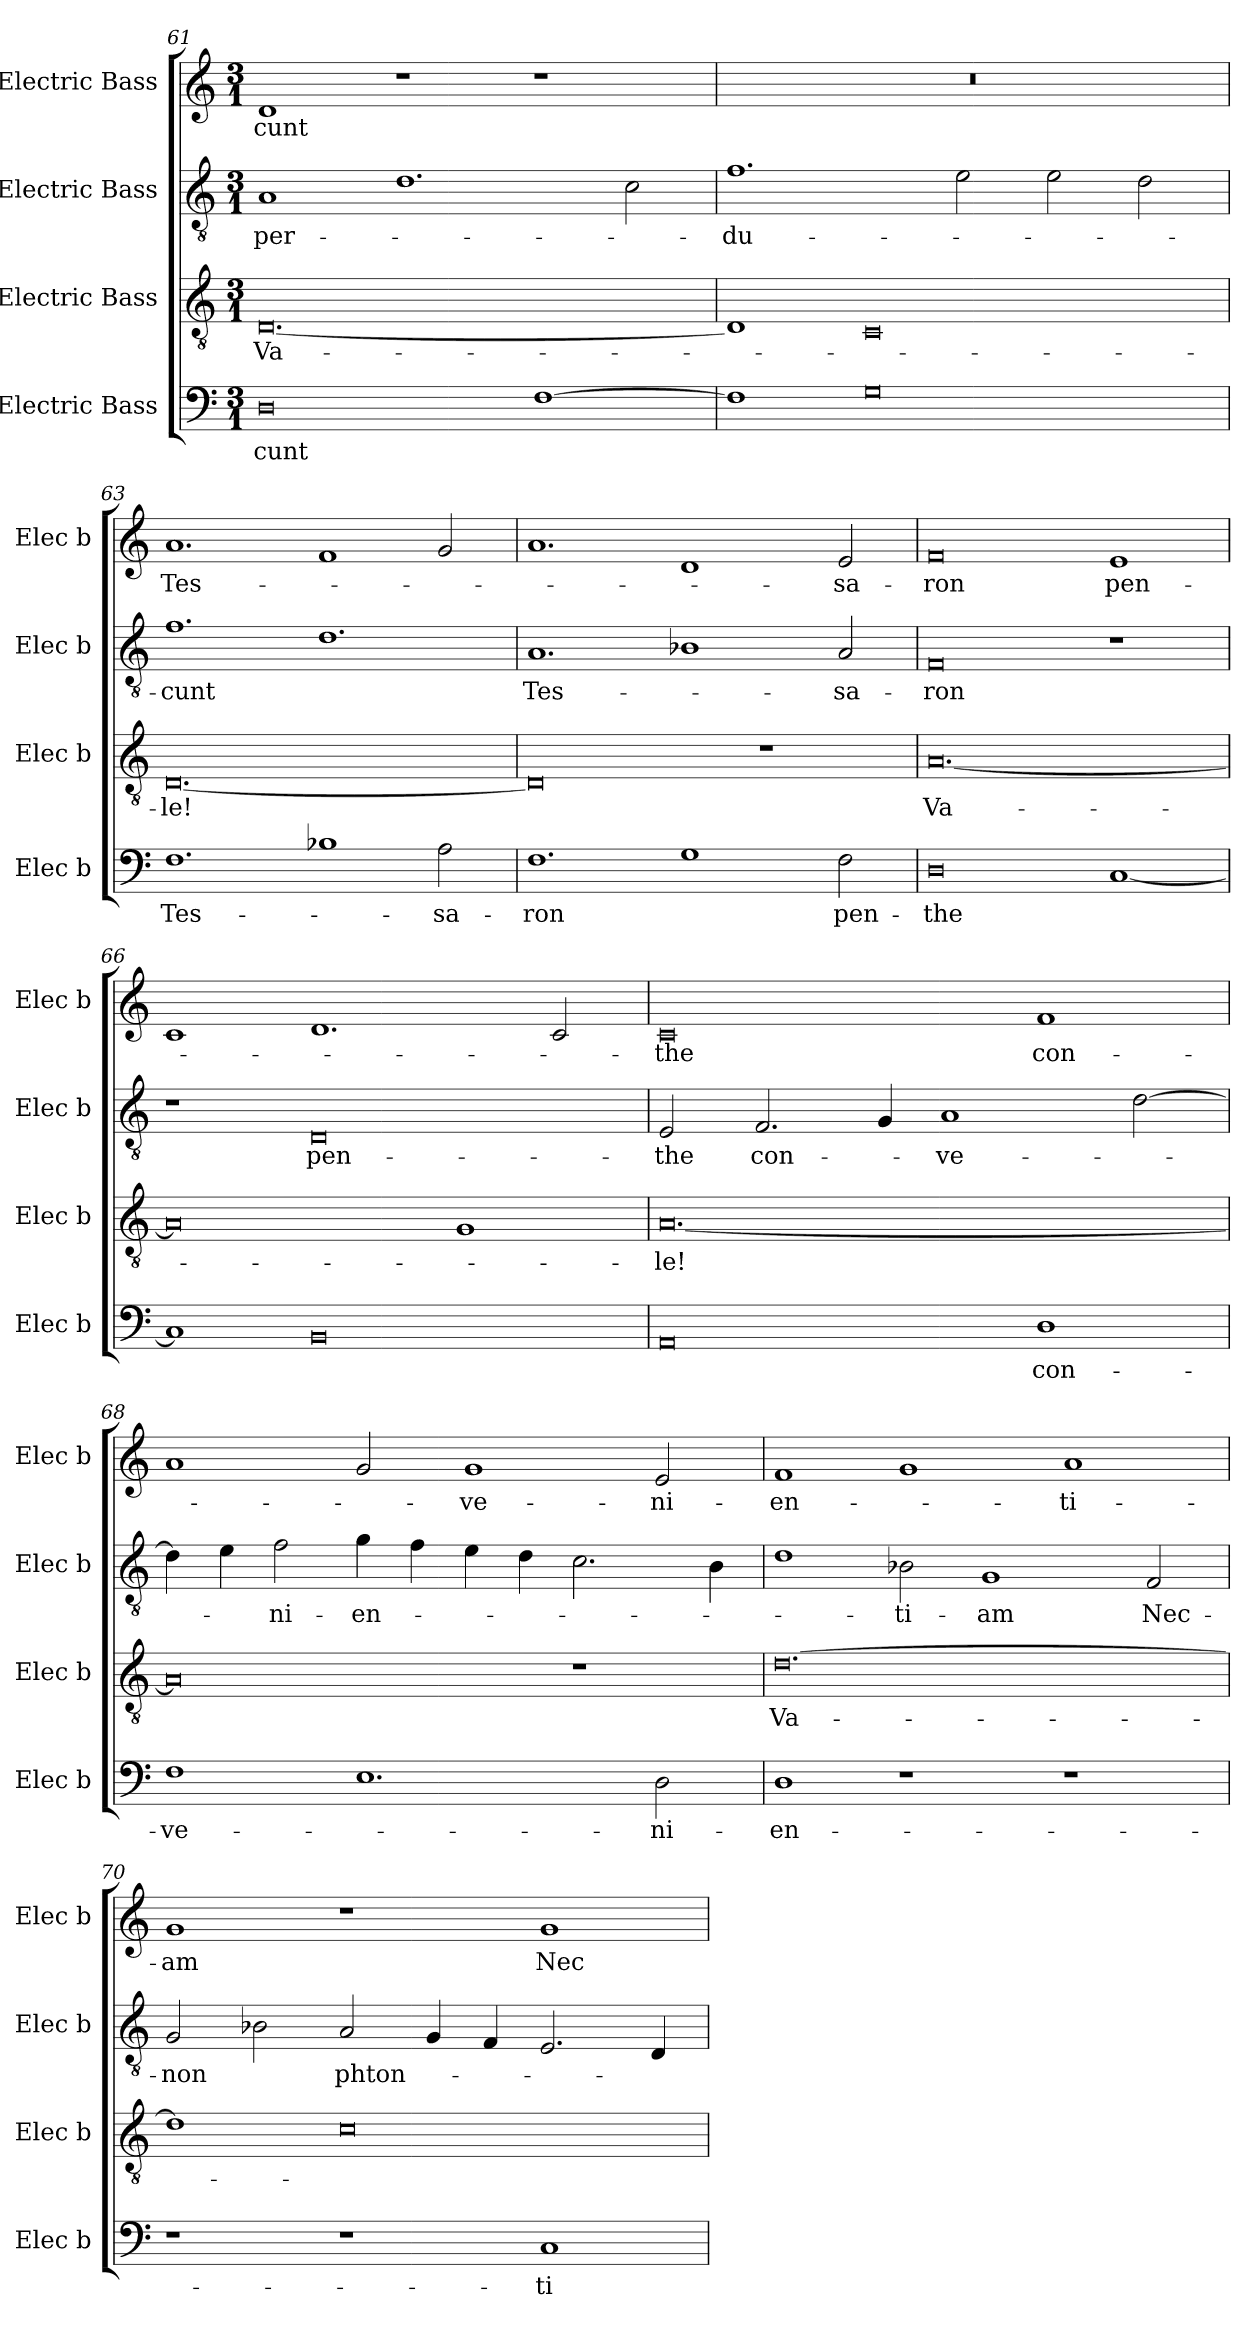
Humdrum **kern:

**kern	**text	**kern	**text	**kern	**text	**kern	**text
*part4	*part4	*part3	*part3	*part2	*part2	*part1	*part1
*staff4	*staff4	*staff3	*staff3	*staff2	*staff2	*staff1	*staff1
*I"Electric Bass	*	*I"Electric Bass	*	*I"Electric Bass	*	*I"Electric Bass	*
*I'Elec b	*	*I'Elec b	*	*I'Elec b	*	*I'Elec b	*
!!LO:PB:g=z
*clefF4	*	*clefGv2	*	*clefGv2	*	*clefG2	*
*M3/1	*	*M3/1	*	*M3/1	*	*M3/1	*
=61	=61	=61	=61	=61	=61	=61	=61
!	!LO:LY:b	!	!LO:LY:b	!	!LO:LY:b	!	!LO:LY:b
0D	-cunt	[0.D	Va-	1A	per-	1d	-cunt
.	.	.	.	1.d	.	1r	.
[1F	.	.	.	.	.	1r	.
.	.	.	.	2c\	.	.	.
=62	=62	=62	=62	=62	=62	=62	=62
!	!	!	!	!	!LO:LY:b	!	!
1F]	.	1D]	.	1.f	-du-	0.r	.
0G	.	0C	.	.	.	.	.
.	.	.	.	2e\	.	.	.
.	.	.	.	2e\	.	.	.
.	.	.	.	2d\	.	.	.
=63	=63	=63	=63	=63	=63	=63	=63
!	!LO:LY:b	!	!LO:LY:b	!	!LO:LY:b	!	!LO:LY:b
1.F	Tes-	[0.D	-le!	1.f	-cunt	1.a	Tes-
1B-X	.	.	.	1.d	.	1f	.
!	!LO:LY:b	!	!	!	!	!	!
2A\	-sa-	.	.	.	.	2g/	.
=64	=64	=64	=64	=64	=64	=64	=64
!	!LO:LY:b	!	!	!	!LO:LY:b	!	!
1.F	-ron	0D]	.	1.A	Tes-	1.a	.
1G	.	.	.	1B-X	.	1d	.
.	.	1r	.	.	.	.	.
!	!LO:LY:b	!	!	!	!LO:LY:b	!	!LO:LY:b
2F\	pen-	.	.	2A/	-sa-	2e/	-sa-
=65	=65	=65	=65	=65	=65	=65	=65
!	!LO:LY:b	!	!LO:LY:b	!	!LO:LY:b	!	!LO:LY:b
0D	-the	[0.A	Va-	0F	-ron	0f	-ron
!	!	!	!	!	!	!	!LO:LY:b
[1C	.	.	.	1r	.	1e	pen-
!!LO:LB:g=z
=66	=66	=66	=66	=66	=66	=66	=66
1C]	.	0A]	.	1r	.	1c	.
!	!	!	!	!	!LO:LY:b	!	!
0BB	.	.	.	0D	pen-	1.d	.
.	.	1G	.	.	.	.	.
.	.	.	.	.	.	2c/	.
=67	=67	=67	=67	=67	=67	=67	=67
!	!	!	!LO:LY:b	!	!LO:LY:b	!	!LO:LY:b
0AA	.	[0.A	-le!	2E/	-the	0c	-the
!	!	!	!	!	!LO:LY:b	!	!
.	.	.	.	2.F/	con-	.	.
.	.	.	.	4G/	.	.	.
!	!	!	!	!	!LO:LY:b	!	!
.	.	.	.	1A	-ve-	.	.
!	!LO:LY:b	!	!	!	!	!	!LO:LY:b
1D	con-	.	.	.	.	1f	con-
.	.	.	.	[2d\	.	.	.
=68	=68	=68	=68	=68	=68	=68	=68
!	!LO:LY:b	!	!	!	!	!	!
1F	-ve-	0A]	.	4d\]	.	1a	.
.	.	.	.	4e\	.	.	.
!	!	!	!	!	!LO:LY:b	!	!
.	.	.	.	2f\	-ni-	.	.
!	!	!	!	!	!LO:LY:b	!	!
1.E	.	.	.	4g\	-en-	2g/	.
.	.	.	.	4f\	.	.	.
!	!	!	!	!	!	!	!LO:LY:b
.	.	.	.	4e\	.	1g	-ve-
.	.	.	.	4d\	.	.	.
.	.	1r	.	2.c\	.	.	.
!	!LO:LY:b	!	!	!	!	!	!LO:LY:b
2D\	-ni-	.	.	.	.	2e/	-ni-
.	.	.	.	4B\	.	.	.
=69	=69	=69	=69	=69	=69	=69	=69
!	!LO:LY:b	!	!LO:LY:b	!	!	!	!LO:LY:b
1D	-en-	[0.d	Va-	1d	.	1f	-en-
!	!	!	!	!	!LO:LY:b	!	!
1r	.	.	.	2B-X\	-ti-	1g	.
!	!	!	!	!	!LO:LY:b	!	!
.	.	.	.	1G	-am	.	.
!	!	!	!	!	!	!	!LO:LY:b
1r	.	.	.	.	.	1a	-ti-
!	!	!	!	!	!LO:LY:b	!	!
.	.	.	.	2F/	Nec-	.	.
=70	=70	=70	=70	=70	=70	=70	=70
!	!	!	!	!	!LO:LY:b	!	!LO:LY:b
1r	.	1d]	.	2G/	-non	1g	-am
.	.	.	.	2B-X\	.	.	.
!	!	!	!	!	!LO:LY:b	!	!
1r	.	0c	.	2A/	phton-	1r	.
.	.	.	.	4G/	.	.	.
.	.	.	.	4F/	.	.	.
!	!LO:LY:b	!	!	!	!	!	!LO:LY:b
1C	-ti-	.	.	2.E/	.	1g	Nec-
.	.	.	.	4D/	.	.	.
=	=	=	=	=	=	=	=
*-	*-	*-	*-	*-	*-	*-	*-
